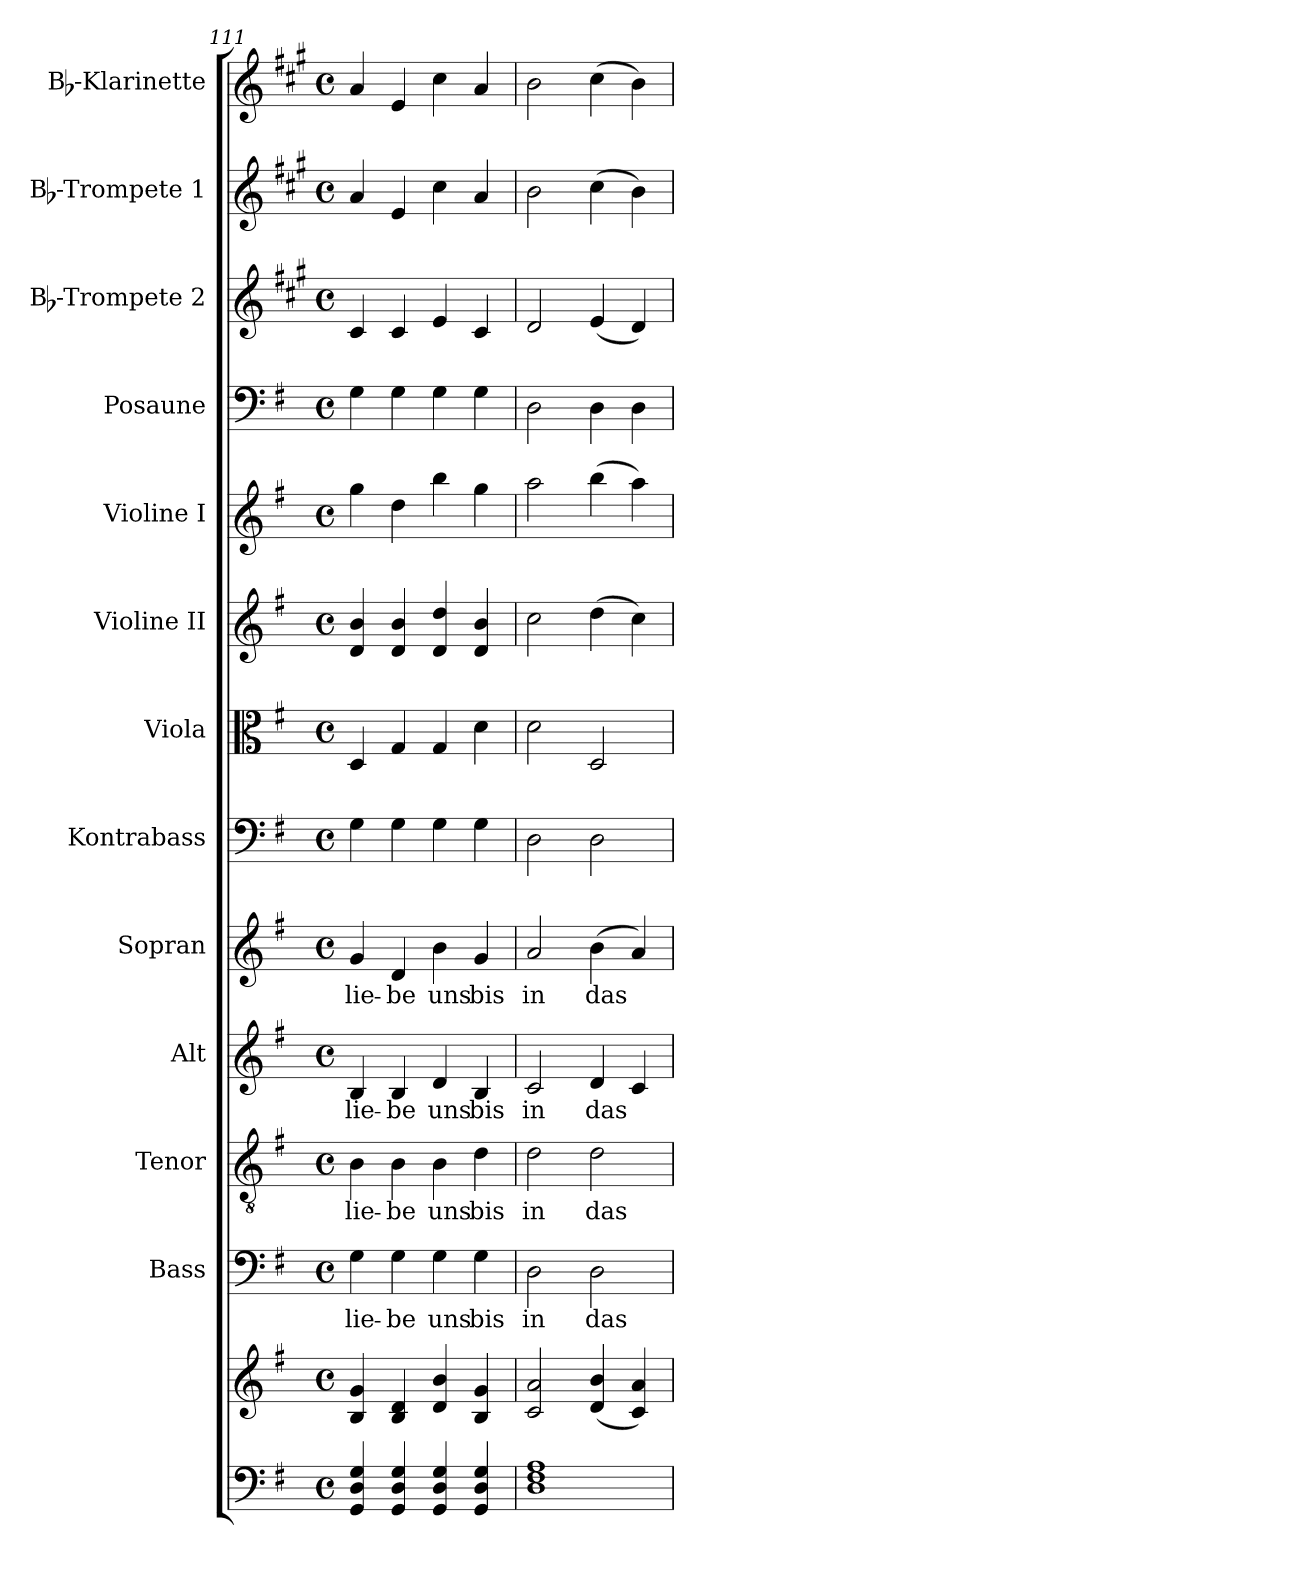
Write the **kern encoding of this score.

**kern	**kern	**kern	**text	**kern	**text	**kern	**text	**kern	**text	**kern	**kern	**kern	**kern	**kern	**kern	**kern	**kern
*part13	*part13	*part12	*part12	*part11	*part11	*part10	*part10	*part9	*part9	*part8	*part7	*part6	*part5	*part4	*part3	*part2	*part1
*staff14	*staff13	*staff12	*staff12	*staff11	*staff11	*staff10	*staff10	*staff9	*staff9	*staff8	*staff7	*staff6	*staff5	*staff4	*staff3	*staff2	*staff1
*	*	*I"Bass	*	*I"Tenor	*	*I"Alt	*	*I"Sopran	*	*I"Kontrabass	*I"Viola	*I"Violine II	*I"Violine I	*I"Posaune	*I"Bb-Trompete 2	*I"Bb-Trompete 1	*I"Bb-Klarinette
*	*	*I'B.	*	*I'T.	*	*I'A.	*	*I'S.	*	*I'Kb.	*I'Vla.	*I'Vl. II	*I'Vl. I	*I'Pos.	*I'Bb Trp. 2	*I'Bb Trp. 1	*I'Bb Kl.
*clefF4	*clefG2	*clefF4	*	*clefGv2	*	*clefG2	*	*clefG2	*	*clefF4	*clefC3	*clefG2	*clefG2	*clefF4	*clefG2	*clefG2	*clefG2
*	*	*	*	*	*	*	*	*	*	*ITrd7c12	*	*	*	*	*ITrd1c2	*ITrd1c2	*ITrd1c2
*k[f#]	*k[f#]	*k[f#]	*	*k[f#]	*	*k[f#]	*	*k[f#]	*	*k[f#]	*k[f#]	*k[f#]	*k[f#]	*k[f#]	*k[f#]	*k[f#]	*k[f#]
*G:	*G:	*G:	*	*G:	*	*G:	*	*G:	*	*G:	*G:	*G:	*G:	*G:	*G:	*G:	*G:
*M4/4	*M4/4	*M4/4	*	*M4/4	*	*M4/4	*	*M4/4	*	*M4/4	*M4/4	*M4/4	*M4/4	*M4/4	*M4/4	*M4/4	*M4/4
*met(c)	*met(c)	*met(c)	*	*met(c)	*	*met(c)	*	*met(c)	*	*met(c)	*met(c)	*met(c)	*met(c)	*met(c)	*met(c)	*met(c)	*met(c)
=111	=111	=111	=111	=111	=111	=111	=111	=111	=111	=111	=111	=111	=111	=111	=111	=111	=111
!	!	!	!LO:LY:b	!	!LO:LY:b	!	!LO:LY:b	!	!LO:LY:b	!	!	!	!	!	!	!	!
4GG/ 4D/ 4G/	4B/ 4g/	4G\	lie-	4B\	lie-	4B/	lie-	4g/	lie-	4GG\	4D/	4d/ 4b/	4gg\	4G\	4B/	4g/	4g/
!	!	!	!LO:LY:b	!	!LO:LY:b	!	!LO:LY:b	!	!LO:LY:b	!	!	!	!	!	!	!	!
4GG/ 4D/ 4G/	4B/ 4d/	4G\	-be	4B\	-be	4B/	-be	4d/	-be	4GG\	4G/	4d/ 4b/	4dd\	4G\	4B/	4d/	4d/
!	!	!	!LO:LY:b	!	!LO:LY:b	!	!LO:LY:b	!	!LO:LY:b	!	!	!	!	!	!	!	!
4GG/ 4D/ 4G/	4d/ 4b/	4G\	uns	4B\	uns	4d/	uns	4b\	uns	4GG\	4G/	4d/ 4dd/	4bb\	4G\	4d/	4b\	4b\
!	!	!	!LO:LY:b	!	!LO:LY:b	!	!LO:LY:b	!	!LO:LY:b	!	!	!	!	!	!	!	!
4GG/ 4D/ 4G/	4B/ 4g/	4G\	bis	4d\	bis	4B/	bis	4g/	bis	4GG\	4d\	4d/ 4b/	4gg\	4G\	4B/	4g/	4g/
=112	=112	=112	=112	=112	=112	=112	=112	=112	=112	=112	=112	=112	=112	=112	=112	=112	=112
!	!	!	!LO:LY:b	!	!LO:LY:b	!	!LO:LY:b	!	!LO:LY:b	!	!	!	!	!	!	!	!
1D 1F# 1A	2c/ 2a/	2D\	in	2d\	in	2c/	in	2a/	in	2DD\	2d\	2cc\	2aa\	2D\	2c/	2a\	2a\
!	!	!	!LO:LY:b	!	!LO:LY:b	!	!LO:LY:b	!	!LO:LY:b	!	!	!	!	!	!	!	!
.	(<4d/ 4b/	2D\	das	2d\	das	4d/	das	(>4b\	das	2DD\	2D/	(>4dd\	(>4bb\	4D\	(<4d/	(>4b\	(>4b\
.	4c/ 4a/)	.	.	.	.	4c/	.	4a/)	.	.	.	4cc\)	4aa\)	4D\	4c/)	4a\)	4a\)
=	=	=	=	=	=	=	=	=	=	=	=	=	=	=	=	=	=
*-	*-	*-	*-	*-	*-	*-	*-	*-	*-	*-	*-	*-	*-	*-	*-	*-	*-
